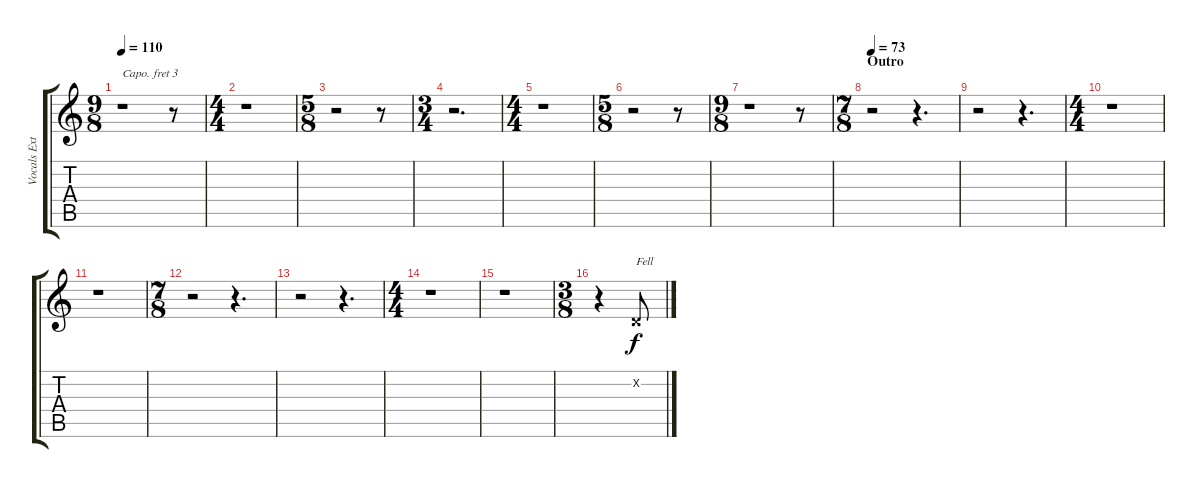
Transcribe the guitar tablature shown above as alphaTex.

\track ("Vocals Extra" "Vocals Ext") {instrument lead6voice}
\staff {score tabs}
\capo 3
\tuning (E4 B3 G3 D3 A2 E2) {hide}
\ts (9 8)
\tempo 110
\clef g2
\ks c
r.1{dy f} r.8 |
\ts (4 4)
r.1 |
\ts (5 8)
r.2 r.8 |
\ts (3 4)
r.2{d} |
\ts (4 4)
r.1 |
\ts (5 8)
r.2 r.8 |
\ts (9 8)
r.1 r.8 |
\ts (7 8)
\section ("" "Outro")
\tempo 73
r.2 r.4{d} |
r.2 r.4{d} |
\ts (4 4)
r.1 |
r.1 |
\ts (7 8)
r.2 r.4{d} |
r.2 r.4{d} |
\ts (4 4)
r.1 |
r.1 |
\ts (3 8)
r.4 0.2{x}.8{txt "Fell"}
